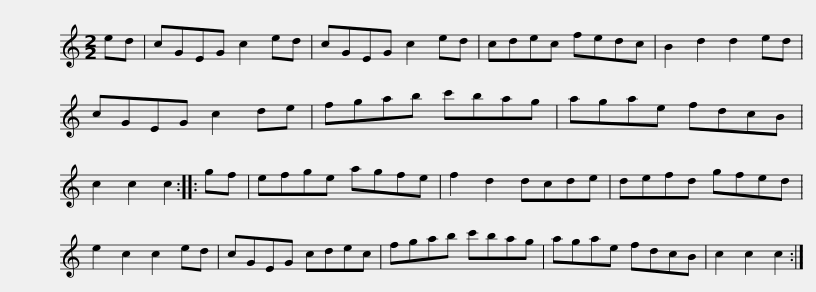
X:1
L:1/8
M:2/2
I:linebreak $
K:C
V:1 treble
V:1
 ed | cGEG c2 ed | cGEG c2 ed | cdec fedc | B2 d2 d2 ed | %5
 cGEG c2 de |$ fgab c'bag | agae fdcB | c2 c2 c2 :: gf | %10
 efge agfe | f2 d2 dcde |$ defd gfed | e2 c2 c2 ed | cGEG cdec | %15
 fgab c'bag | agae fdcB | c2 c2 c2 :| %18
